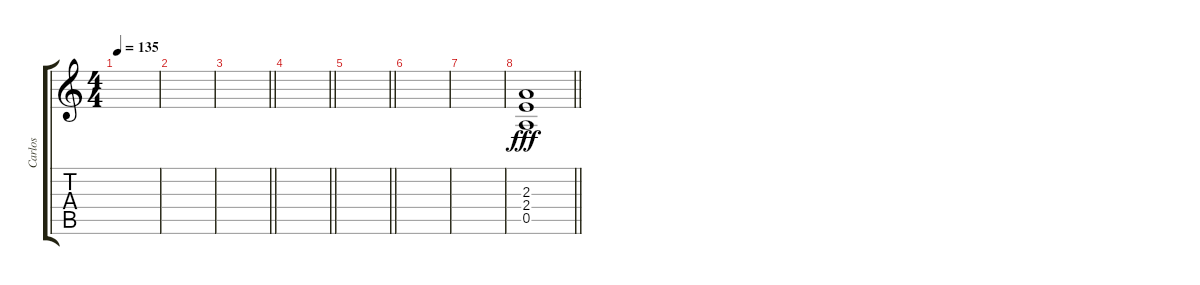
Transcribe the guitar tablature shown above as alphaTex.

\track ("Carlos" "Carlos") {instrument distortionguitar}
\staff {score tabs}
\tuning (E4 B3 G3 D3 A2 E2) {hide}
\ts (4 4)
\tempo 135
\clef g2
\ks c
|
|
\barLineRight lightlight
|
\barLineRight lightlight
|
\barLineRight lightlight
|
|
|
\barLineRight lightlight
(2.3 2.4 0.5).1{dy fff volume 16}
